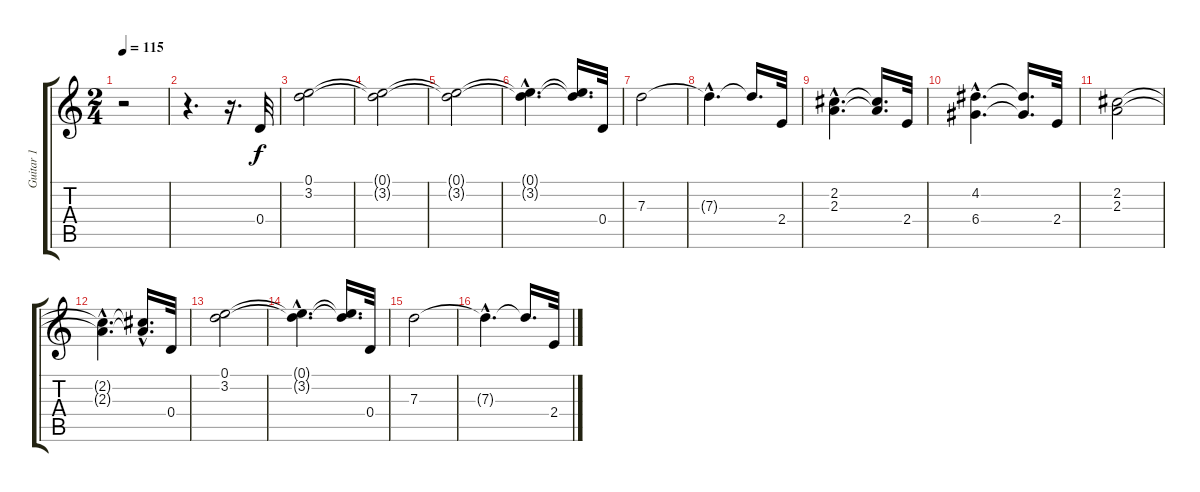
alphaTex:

\track ("Guitar 1" "Guitar 1") {instrument electricguitarclean}
\staff {score tabs}
\tuning (E4 B3 G3 D3 A2 E2) {hide}
\ts (2 4)
\tempo 115
\clef g2
\ks c
r.2{dy f instrument electricguitarclean} |
r.4{d} r.16{d} 0.4.32 |
(0.1 3.2).2 |
(0.1{t} 3.2{t}).2 |
(0.1{t} 3.2{t}).2 |
(0.1{hac t} 3.2{hac t}).4{d} (0.1{t} 3.2{t}).16{d} 0.4.32 |
7.3.2 |
7.3{hac t}.4{d} 7.3{t}.16{d} 2.4.32 |
(2.2{hac} 2.3{hac}).4{d} (2.2{t} 2.3{t}).16{d} 2.4.32 |
(4.2{hac} 6.4{hac}).4{d} (4.2{t} 6.4{t}).16{d} 2.4.32 |
(2.2 2.3).2 |
(2.2{hac t} 2.3{hac t}).4{d} (2.2{t} 2.3{hac t}).16{d} 0.4.32 |
(0.1 3.2).2 |
(0.1{hac t} 3.2{hac t}).4{d} (0.1{t} 3.2{t}).16{d} 0.4.32 |
7.3.2 |
7.3{hac t}.4{d} 7.3{t}.16{d} 2.4.32
